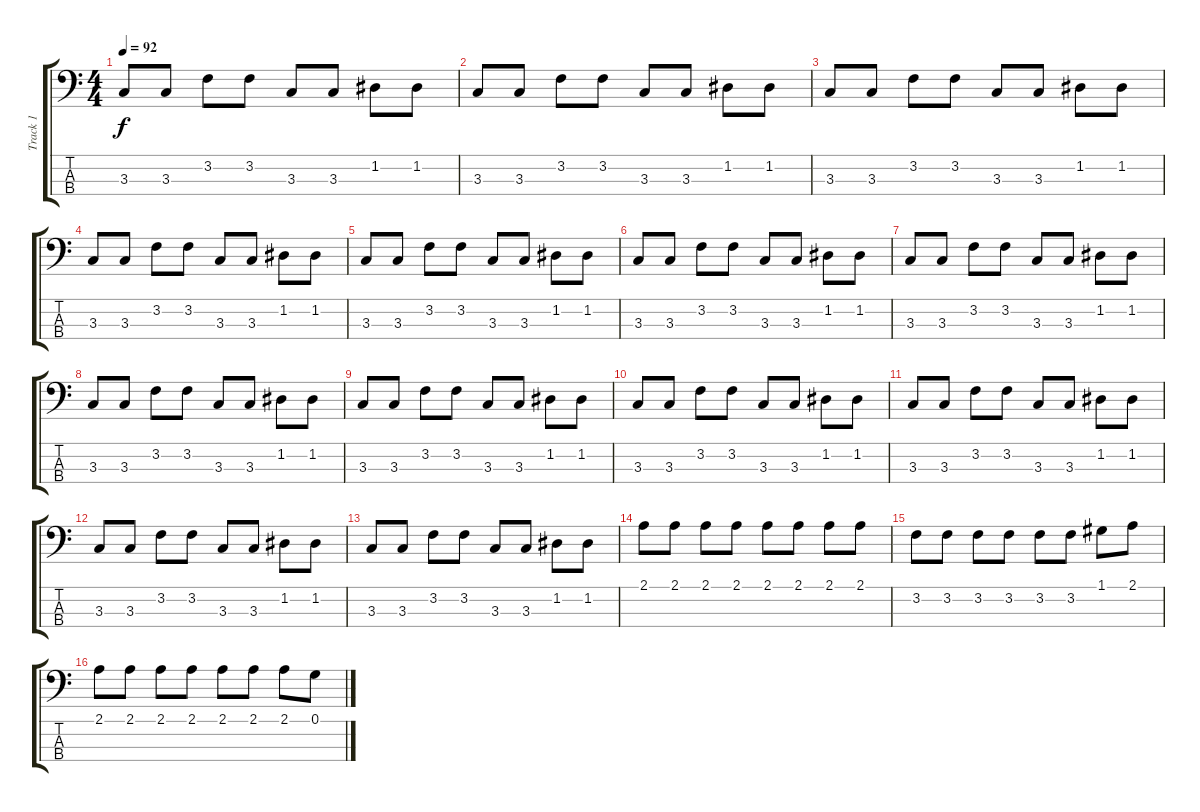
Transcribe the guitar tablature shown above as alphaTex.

\track ("Track 1" "Track 1") {instrument electricbassfinger}
\staff {score tabs}
\tuning (G2 D2 A1 E1) {hide}
\ts (4 4)
\tempo 92
\clef f4
\ks c
3.3.8{dy f} 3.3.8 3.2.8 3.2.8 3.3.8 3.3.8 1.2.8 1.2.8 |
3.3.8 3.3.8 3.2.8 3.2.8 3.3.8 3.3.8 1.2.8 1.2.8 |
3.3.8 3.3.8 3.2.8 3.2.8 3.3.8 3.3.8 1.2.8 1.2.8 |
3.3.8 3.3.8 3.2.8 3.2.8 3.3.8 3.3.8 1.2.8 1.2.8 |
3.3.8 3.3.8 3.2.8 3.2.8 3.3.8 3.3.8 1.2.8 1.2.8 |
3.3.8 3.3.8 3.2.8 3.2.8 3.3.8 3.3.8 1.2.8 1.2.8 |
3.3.8 3.3.8 3.2.8 3.2.8 3.3.8 3.3.8 1.2.8 1.2.8 |
3.3.8 3.3.8 3.2.8 3.2.8 3.3.8 3.3.8 1.2.8 1.2.8 |
3.3.8 3.3.8 3.2.8 3.2.8 3.3.8 3.3.8 1.2.8 1.2.8 |
3.3.8 3.3.8 3.2.8 3.2.8 3.3.8 3.3.8 1.2.8 1.2.8 |
3.3.8 3.3.8 3.2.8 3.2.8 3.3.8 3.3.8 1.2.8 1.2.8 |
3.3.8 3.3.8 3.2.8 3.2.8 3.3.8 3.3.8 1.2.8 1.2.8 |
3.3.8 3.3.8 3.2.8 3.2.8 3.3.8 3.3.8 1.2.8 1.2.8 |
2.1.8 2.1.8 2.1.8 2.1.8 2.1.8 2.1.8 2.1.8 2.1.8 |
3.2.8 3.2.8 3.2.8 3.2.8 3.2.8 3.2.8 1.1.8 2.1.8 |
2.1.8 2.1.8 2.1.8 2.1.8 2.1.8 2.1.8 2.1.8 0.1.8
